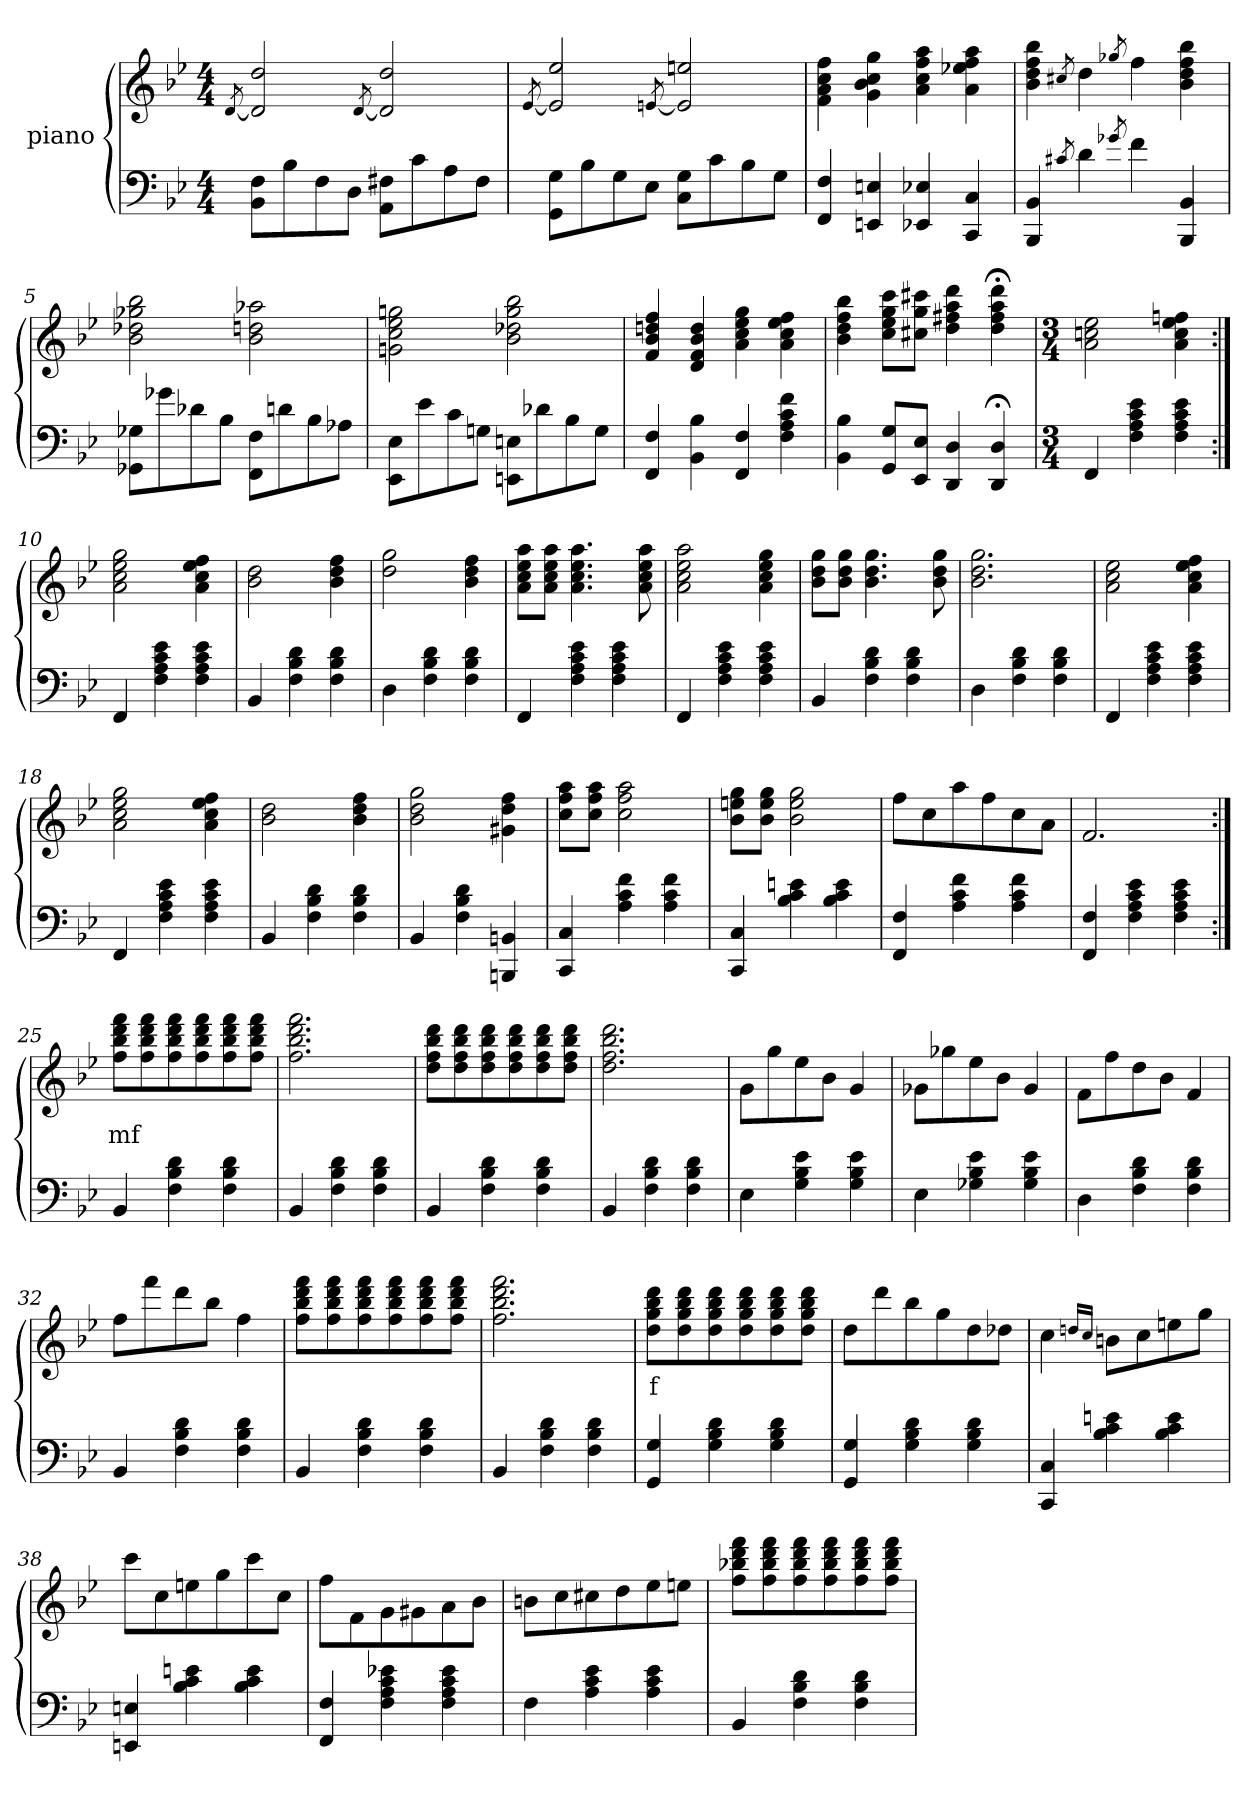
**kern	**kern	**text
*part2	*part1	*part1
*staff2	*staff1	*staff1
*	*I"piano	*
*clefF4	*clefG2	*
*k[b-e-]	*k[b-e-]	*
*M4/4	*M4/4	*
=1	=1	=1
.	[8qd	.
8F 8BB-L	2dd 2d]	.
8B-	.	.
8F	.	.
8DJ	.	.
.	[8qd	.
8F#X 8AAL	2dd 2d]	.
8c	.	.
8A	.	.
8F#J	.	.
=2	=2	=2
.	[8qe-	.
8G 8GGL	2ee- 2e-]	.
8B-	.	.
8G	.	.
8E-J	.	.
.	[8qen	.
8G 8CL	2ee 2en]	.
8c	.	.
8B-	.	.
8GJ	.	.
=3	=3	=3
4F 4FF	4ff 4cc 4a 4f	.
4En 4EEn	4gg 4cc 4b- 4g	.
4E-X 4EE-X	4aa 4ff 4cc 4a	.
4C 4CC	4aa 4ff 4ee-X 4a	.
=4	=4	=4
4BB- 4BBB-	4bb- 4ff 4dd 4b-	.
8qc#X	8qcc#X	.
4d	4dd	.
8qg-X	8qgg-X	.
4f	4ff	.
4BB- 4BBB-	4bb- 4ff 4dd 4b-	.
=5	=5	=5
8G-X 8GG-XL	2bb- 2gg-X 2dd-X 2b-	.
8g-	.	.
8d-X	.	.
8B-J	.	.
8F 8FFL	2aa-X 2ddn 2b-	.
8dn	.	.
8B-	.	.
8A-XJ	.	.
=6	=6	=6
8E- 8EE-L	2ggn 2ee- 2cc 2gn	.
8e-	.	.
8c	.	.
8GnJ	.	.
8En 8EEnL	2bb- 2gg 2dd-X 2b-	.
8d-X	.	.
8B-	.	.
8GJ	.	.
=7	=7	=7
4F 4FF	4ff/ 4ddn/ 4b-/ 4f/	.
4B- 4BB-	4dd 4b- 4f 4d	.
4F 4FF	4gg 4ee- 4cc 4a	.
4f 4c 4A 4F	4ff 4ee- 4cc 4a	.
=8	=8	=8
4B- 4BB-	4bb- 4ff 4dd 4b-	.
8G 8GGL	8ccc 8gg 8ee- 8ccL	.
8E- 8EE-J	8ccc#X 8gg 8cc#XJ	.
4D 4DD	4ddd 4aa 4ff#X 4dd	.
4D;< 4DD;<	4ddd;< 4aa;< 4ff#;< 4dd;<	.
=9	=9	=9
*M3/4	*M3/4	*
4FF	2ee- 2ccn 2a	.
4e- 4c 4A 4F	.	.
4e- 4c 4A 4F	4ffn 4ee- 4cc 4a	.
=10:|!	=10:|!	=10:|!
4FF	2gg 2ee- 2cc 2a	.
4e- 4c 4A 4F	.	.
4e- 4c 4A 4F	4ff 4ee- 4cc 4a	.
=11	=11	=11
4BB-	2dd 2b-	.
4d 4B- 4F	.	.
4d 4B- 4F	4ff 4dd 4b-	.
=12	=12	=12
4D	2gg 2dd	.
4d 4B- 4F	.	.
4d 4B- 4F	4ff 4dd 4b-	.
=13	=13	=13
4FF	8aa 8ee- 8cc 8aL	.
.	8aa 8ee- 8cc 8aJ	.
4e- 4c 4A 4F	4.aa 4.ee- 4.cc 4.a	.
4e- 4c 4A 4F	.	.
.	8aa 8ee- 8cc 8a	.
=14	=14	=14
4FF	2aa 2ee- 2cc 2a	.
4e- 4c 4A 4F	.	.
4e- 4c 4A 4F	4gg 4ee- 4cc 4a	.
=15	=15	=15
4BB-	8gg 8dd 8b-L	.
.	8gg 8dd 8b-J	.
4d 4B- 4F	4.gg 4.dd 4.b-	.
4d 4B- 4F	.	.
.	8gg 8dd 8b-	.
=16	=16	=16
4D	2.gg 2.dd 2.b-	.
4d 4B- 4F	.	.
4d 4B- 4F	.	.
=17	=17	=17
4FF	2ee- 2cc 2a	.
4e- 4c 4A 4F	.	.
4e- 4c 4A 4F	4ff 4ee- 4cc 4a	.
=18	=18	=18
4FF	2gg 2ee- 2cc 2a	.
4e- 4c 4A 4F	.	.
4e- 4c 4A 4F	4ff 4ee- 4cc 4a	.
=19	=19	=19
4BB-	2dd 2b-	.
4d 4B- 4F	.	.
4d 4B- 4F	4ff 4dd 4b-	.
=20	=20	=20
4BB-	2gg 2dd 2b-	.
4d 4B- 4F	.	.
4BBn 4BBBn	4ff 4dd 4g#X	.
=21	=21	=21
4C 4CC	8aa 8ff 8ccL	.
.	8aa 8ff 8ccJ	.
4f 4c 4A	2aa 2ff 2cc	.
4f 4c 4A	.	.
=22	=22	=22
4C 4CC	8gg 8een 8b-L	.
.	8gg 8ee 8b-J	.
4en 4c 4B-	2gg 2ee 2b-	.
4e 4c 4B-	.	.
=23	=23	=23
4F 4FF	8ffL	.
.	8cc	.
4f 4c 4A	8aa	.
.	8ff	.
4f 4c 4A	8cc	.
.	8aJ	.
=24	=24	=24
4F 4FF	2.f	.
4e- 4c 4A 4F	.	.
4e- 4c 4A 4F	.	.
=25:|!	=25:|!	=25:|!
4BB-	8fff 8ddd 8bb- 8ffL	mf
.	8fff 8ddd 8bb- 8ff	.
4d 4B- 4F	8fff 8ddd 8bb- 8ff	.
.	8fff 8ddd 8bb- 8ff	.
4d 4B- 4F	8fff 8ddd 8bb- 8ff	.
.	8fff 8ddd 8bb- 8ffJ	.
=26	=26	=26
4BB-	2.fff 2.ddd 2.bb- 2.ff	.
4d 4B- 4F	.	.
4d 4B- 4F	.	.
=27	=27	=27
4BB-	8ddd 8bb- 8ff 8ddL	.
.	8ddd 8bb- 8ff 8dd	.
4d 4B- 4F	8ddd 8bb- 8ff 8dd	.
.	8ddd 8bb- 8ff 8dd	.
4d 4B- 4F	8ddd 8bb- 8ff 8dd	.
.	8ddd 8bb- 8ff 8ddJ	.
=28	=28	=28
4BB-	2.ddd 2.bb- 2.ff 2.dd	.
4d 4B- 4F	.	.
4d 4B- 4F	.	.
=29	=29	=29
4E-	8gL	.
.	8gg	.
4e- 4B- 4G	8ee-	.
.	8b-J	.
4e- 4B- 4G	4g	.
=30	=30	=30
4E-	8g-XL	.
.	8gg-	.
4e- 4B- 4G-X	8ee-	.
.	8b-J	.
4e- 4B- 4G-	4g-	.
=31	=31	=31
4D	8fL	.
.	8ff	.
4d 4B- 4F	8dd	.
.	8b-J	.
4d 4B- 4F	4f	.
=32	=32	=32
4BB-	8ffL	.
.	8fff	.
4d 4B- 4F	8ddd	.
.	8bb-J	.
4d 4B- 4F	4ff	.
=33	=33	=33
4BB-	8fff 8ddd 8bb- 8ffL	.
.	8fff 8ddd 8bb- 8ff	.
4d 4B- 4F	8fff 8ddd 8bb- 8ff	.
.	8fff 8ddd 8bb- 8ff	.
4d 4B- 4F	8fff 8ddd 8bb- 8ff	.
.	8fff 8ddd 8bb- 8ffJ	.
=34	=34	=34
4BB-	2.fff 2.ddd 2.bb- 2.ff	.
4d 4B- 4F	.	.
4d 4B- 4F	.	.
=35	=35	=35
4G 4GG	8ddd 8bb- 8gg 8ddL	f
.	8ddd 8bb- 8gg 8dd	.
4d 4B- 4G	8ddd 8bb- 8gg 8dd	.
.	8ddd 8bb- 8gg 8dd	.
4d 4B- 4G	8ddd 8bb- 8gg 8dd	.
.	8ddd 8bb- 8gg 8ddJ	.
=36	=36	=36
4G 4GG	8ddL	.
.	8ddd	.
4d 4B- 4G	8bb-	.
.	8gg	.
4d 4B- 4G	8dd	.
.	8dd-XJ	.
=37	=37	=37
4C 4CC	4cc	.
.	16qddnLL	.
.	16qccJJ	.
4en 4c 4B-	8bnL	.
.	8cc	.
4e 4c 4B-	8een	.
.	8ggJ	.
=38	=38	=38
4En 4EEn	8cccL	.
.	8cc	.
4en 4c 4B-	8een	.
.	8gg	.
4e 4c 4B-	8ccc	.
.	8ccJ	.
=39	=39	=39
4F 4FF	8ffL	.
.	8f	.
4e-X 4c 4A 4F	8g	.
.	8g#X	.
4e- 4c 4A 4F	8a	.
.	8b-J	.
=40	=40	=40
4F	8bnL	.
.	8cc	.
4e- 4c 4A	8cc#X	.
.	8dd	.
4e- 4c 4A	8ee-	.
.	8eenJ	.
=41	=41	=41
4BB-	8fff 8ddd 8bb-X 8ffL	.
.	8fff 8ddd 8bb- 8ff	.
4d 4B- 4F	8fff 8ddd 8bb- 8ff	.
.	8fff 8ddd 8bb- 8ff	.
4d 4B- 4F	8fff 8ddd 8bb- 8ff	.
.	8fff 8ddd 8bb- 8ffJ	.
=	=	=
*-	*-	*-
